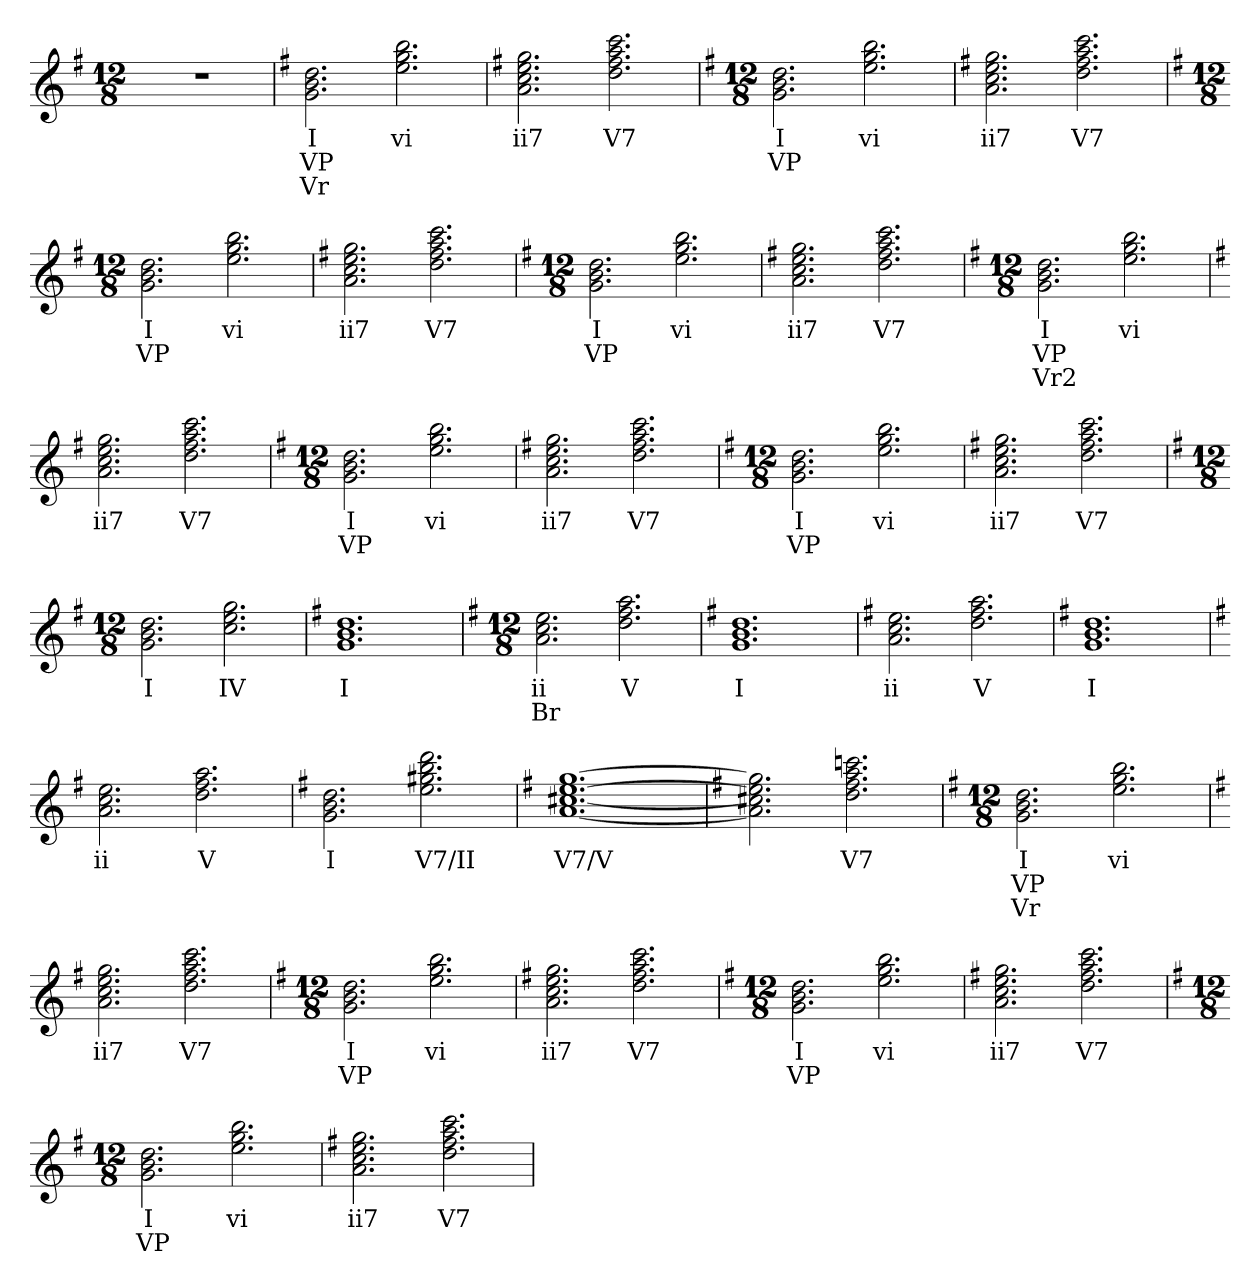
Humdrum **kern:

**kern	**text	**text	**text
*part1	*part1	*part1	*part1
*staff1	*staff1	*staff1	*staff1
*k[f#]	*	*	*
*G:	*	*	*
*M12/8	*	*	*
=	=	=	=
1.r	.	.	.
=	=	=	=
*k[f#]	*	*	*
*G:	*	*	*
2.g 2.b 2.dd	I	VP	Vr
2.ee 2.gg 2.bb	vi	.	.
=	=	=	=
*k[f#]	*	*	*
*G:	*	*	*
2.a 2.cc 2.ee 2.gg	ii7	.	.
2.dd 2.ff# 2.aa 2.ccc	V7	.	.
=	=	=	=
*k[f#]	*	*	*
*G:	*	*	*
*M12/8	*	*	*
2.g 2.b 2.dd	I	VP	.
2.ee 2.gg 2.bb	vi	.	.
=	=	=	=
*k[f#]	*	*	*
*G:	*	*	*
2.a 2.cc 2.ee 2.gg	ii7	.	.
2.dd 2.ff# 2.aa 2.ccc	V7	.	.
=	=	=	=
*k[f#]	*	*	*
*G:	*	*	*
*M12/8	*	*	*
2.g 2.b 2.dd	I	VP	.
2.ee 2.gg 2.bb	vi	.	.
=	=	=	=
*k[f#]	*	*	*
*G:	*	*	*
2.a 2.cc 2.ee 2.gg	ii7	.	.
2.dd 2.ff# 2.aa 2.ccc	V7	.	.
=	=	=	=
*k[f#]	*	*	*
*G:	*	*	*
*M12/8	*	*	*
2.g 2.b 2.dd	I	VP	.
2.ee 2.gg 2.bb	vi	.	.
=	=	=	=
*k[f#]	*	*	*
*G:	*	*	*
2.a 2.cc 2.ee 2.gg	ii7	.	.
2.dd 2.ff# 2.aa 2.ccc	V7	.	.
=	=	=	=
*k[f#]	*	*	*
*G:	*	*	*
*M12/8	*	*	*
2.g 2.b 2.dd	I	VP	Vr2
2.ee 2.gg 2.bb	vi	.	.
=	=	=	=
*k[f#]	*	*	*
*G:	*	*	*
2.a 2.cc 2.ee 2.gg	ii7	.	.
2.dd 2.ff# 2.aa 2.ccc	V7	.	.
=	=	=	=
*k[f#]	*	*	*
*G:	*	*	*
*M12/8	*	*	*
2.g 2.b 2.dd	I	VP	.
2.ee 2.gg 2.bb	vi	.	.
=	=	=	=
*k[f#]	*	*	*
*G:	*	*	*
2.a 2.cc 2.ee 2.gg	ii7	.	.
2.dd 2.ff# 2.aa 2.ccc	V7	.	.
=	=	=	=
*k[f#]	*	*	*
*G:	*	*	*
*M12/8	*	*	*
2.g 2.b 2.dd	I	VP	.
2.ee 2.gg 2.bb	vi	.	.
=	=	=	=
*k[f#]	*	*	*
*G:	*	*	*
2.a 2.cc 2.ee 2.gg	ii7	.	.
2.dd 2.ff# 2.aa 2.ccc	V7	.	.
=	=	=	=
*k[f#]	*	*	*
*G:	*	*	*
*M12/8	*	*	*
2.g 2.b 2.dd	I	.	.
2.cc 2.ee 2.gg	IV	.	.
=	=	=	=
*k[f#]	*	*	*
*G:	*	*	*
1.g 1.b 1.dd	I	.	.
=	=	=	=
*k[f#]	*	*	*
*G:	*	*	*
*M12/8	*	*	*
2.a 2.cc 2.ee	ii	Br	.
2.dd 2.ff# 2.aa	V	.	.
=	=	=	=
*k[f#]	*	*	*
*G:	*	*	*
1.g 1.b 1.dd	I	.	.
=	=	=	=
*k[f#]	*	*	*
*G:	*	*	*
2.a 2.cc 2.ee	ii	.	.
2.dd 2.ff# 2.aa	V	.	.
=	=	=	=
*k[f#]	*	*	*
*G:	*	*	*
1.g 1.b 1.dd	I	.	.
=	=	=	=
*k[f#]	*	*	*
*G:	*	*	*
2.a 2.cc 2.ee	ii	.	.
2.dd 2.ff# 2.aa	V	.	.
=	=	=	=
*k[f#]	*	*	*
*G:	*	*	*
2.g 2.b 2.dd	I	.	.
2.ee 2.gg#X 2.bb 2.ddd	V7/II	.	.
=	=	=	=
*k[f#]	*	*	*
*G:	*	*	*
[1.a [1.cc#X [1.ee [1.gg	V7/V	.	.
=	=	=	=
*k[f#]	*	*	*
*G:	*	*	*
2.a] 2.cc#X] 2.ee] 2.gg]	.	.	.
2.dd 2.ff# 2.aa 2.cccn	V7	.	.
=	=	=	=
*k[f#]	*	*	*
*G:	*	*	*
*M12/8	*	*	*
2.g 2.b 2.dd	I	VP	Vr
2.ee 2.gg 2.bb	vi	.	.
=	=	=	=
*k[f#]	*	*	*
*G:	*	*	*
2.a 2.cc 2.ee 2.gg	ii7	.	.
2.dd 2.ff# 2.aa 2.ccc	V7	.	.
=	=	=	=
*k[f#]	*	*	*
*G:	*	*	*
*M12/8	*	*	*
2.g 2.b 2.dd	I	VP	.
2.ee 2.gg 2.bb	vi	.	.
=	=	=	=
*k[f#]	*	*	*
*G:	*	*	*
2.a 2.cc 2.ee 2.gg	ii7	.	.
2.dd 2.ff# 2.aa 2.ccc	V7	.	.
=	=	=	=
*k[f#]	*	*	*
*G:	*	*	*
*M12/8	*	*	*
2.g 2.b 2.dd	I	VP	.
2.ee 2.gg 2.bb	vi	.	.
=	=	=	=
*k[f#]	*	*	*
*G:	*	*	*
2.a 2.cc 2.ee 2.gg	ii7	.	.
2.dd 2.ff# 2.aa 2.ccc	V7	.	.
=	=	=	=
*k[f#]	*	*	*
*G:	*	*	*
*M12/8	*	*	*
2.g 2.b 2.dd	I	VP	.
2.ee 2.gg 2.bb	vi	.	.
=	=	=	=
*k[f#]	*	*	*
*G:	*	*	*
2.a 2.cc 2.ee 2.gg	ii7	.	.
2.dd 2.ff# 2.aa 2.ccc	V7	.	.
=	=	=	=
*-	*-	*-	*-
